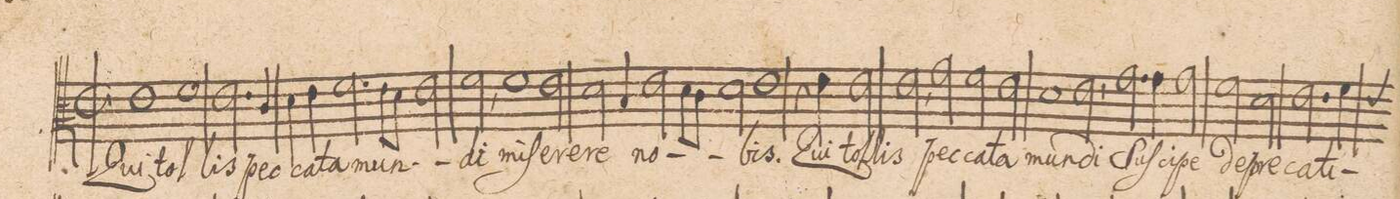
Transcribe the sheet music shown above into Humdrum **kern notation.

**kern	**text
*I"ALTVS.	*
*clefC3	*
*k[]	*
*met(C|)	*
*M2/1	*
1e	Qui
1f	tol-
=42-	=42-
2.e\	-lis
4c/	pec-
4d\	-ca-
4e\	-ta
2.f	mun-
=43-	=43-
8e\L	.
8d\J	.
2e\	.
2f,\	-di
1f	mi-
=44-	=44-
2e\	-ſe-
2d\	-re-
4B/	-re
2e\	no-
=45-	=45-
8d\L	.
8c\J	.
2d\	.
1e	-bis.
=46-	=46-
4r	.
4e\	Qui
2e\	tol-
2e,\	-lis
2g\	pec-
=47-	=47-
2f\	-ca-
2e\	-ta
1d	mun-
=48-	=48-
2e,\	-di
2.g\	Suſ-
4g\	-ci-
2g\	-pe
=49-	=49-
2f\	de-
2d\	-pre-
2.e\	-ca-
4f\	-ti-
*custos:e	*
=50-	=50-
*-	*-
